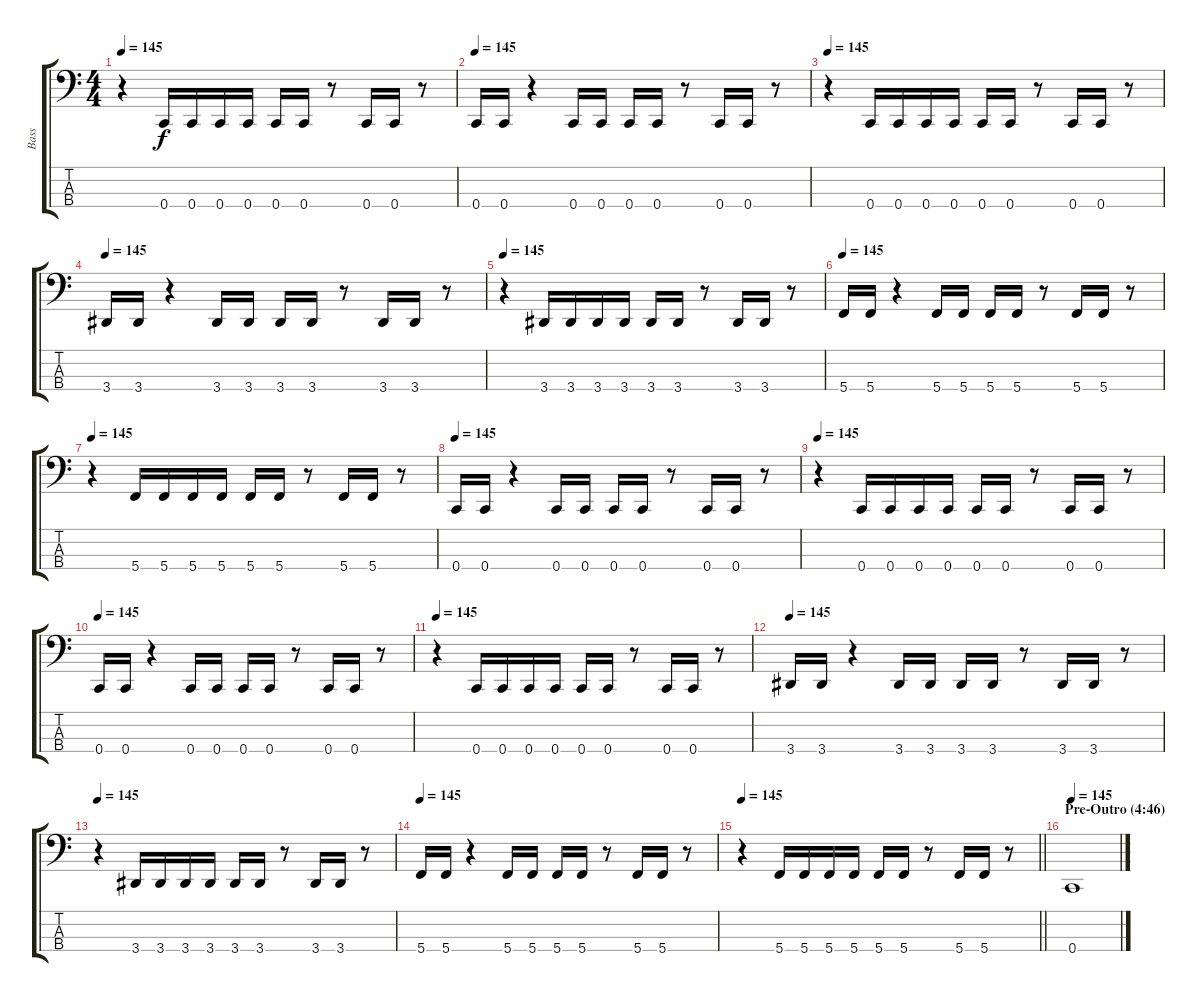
\track ("Bass" "Bass") {instrument electricbassfinger}
\staff {score tabs}
\tuning (F2 C2 G1 C1) {hide}
\ts (4 4)
\tempo 145
\clef f4
\ks c
r.4{dy f} 0.4.16 0.4.16 0.4.16 0.4.16 0.4.16 0.4.16 r.8 0.4.16 0.4.16 r.8 |
\tempo 145
0.4.16 0.4.16 r.4 0.4.16 0.4.16 0.4.16 0.4.16 r.8 0.4.16 0.4.16 r.8 |
\tempo 145
r.4 0.4.16 0.4.16 0.4.16 0.4.16 0.4.16 0.4.16 r.8 0.4.16 0.4.16 r.8 |
\tempo 145
3.4.16 3.4.16 r.4 3.4.16 3.4.16 3.4.16 3.4.16 r.8 3.4.16 3.4.16 r.8 |
\tempo 145
r.4 3.4.16 3.4.16 3.4.16 3.4.16 3.4.16 3.4.16 r.8 3.4.16 3.4.16 r.8 |
\tempo 145
5.4.16 5.4.16 r.4 5.4.16 5.4.16 5.4.16 5.4.16 r.8 5.4.16 5.4.16 r.8 |
\tempo 145
r.4 5.4.16 5.4.16 5.4.16 5.4.16 5.4.16 5.4.16 r.8 5.4.16 5.4.16 r.8 |
\tempo 145
0.4.16 0.4.16 r.4 0.4.16 0.4.16 0.4.16 0.4.16 r.8 0.4.16 0.4.16 r.8 |
\tempo 145
r.4 0.4.16 0.4.16 0.4.16 0.4.16 0.4.16 0.4.16 r.8 0.4.16 0.4.16 r.8 |
\tempo 145
0.4.16 0.4.16 r.4 0.4.16 0.4.16 0.4.16 0.4.16 r.8 0.4.16 0.4.16 r.8 |
\tempo 145
r.4 0.4.16 0.4.16 0.4.16 0.4.16 0.4.16 0.4.16 r.8 0.4.16 0.4.16 r.8 |
\tempo 145
3.4.16 3.4.16 r.4 3.4.16 3.4.16 3.4.16 3.4.16 r.8 3.4.16 3.4.16 r.8 |
\tempo 145
r.4 3.4.16 3.4.16 3.4.16 3.4.16 3.4.16 3.4.16 r.8 3.4.16 3.4.16 r.8 |
\tempo 145
5.4.16 5.4.16 r.4 5.4.16 5.4.16 5.4.16 5.4.16 r.8 5.4.16 5.4.16 r.8 |
\tempo 145
\barLineRight lightlight
r.4 5.4.16 5.4.16 5.4.16 5.4.16 5.4.16 5.4.16 r.8 5.4.16 5.4.16 r.8 |
\section ("" "Pre-Outro (4:46)")
\tempo 145
0.4.1
